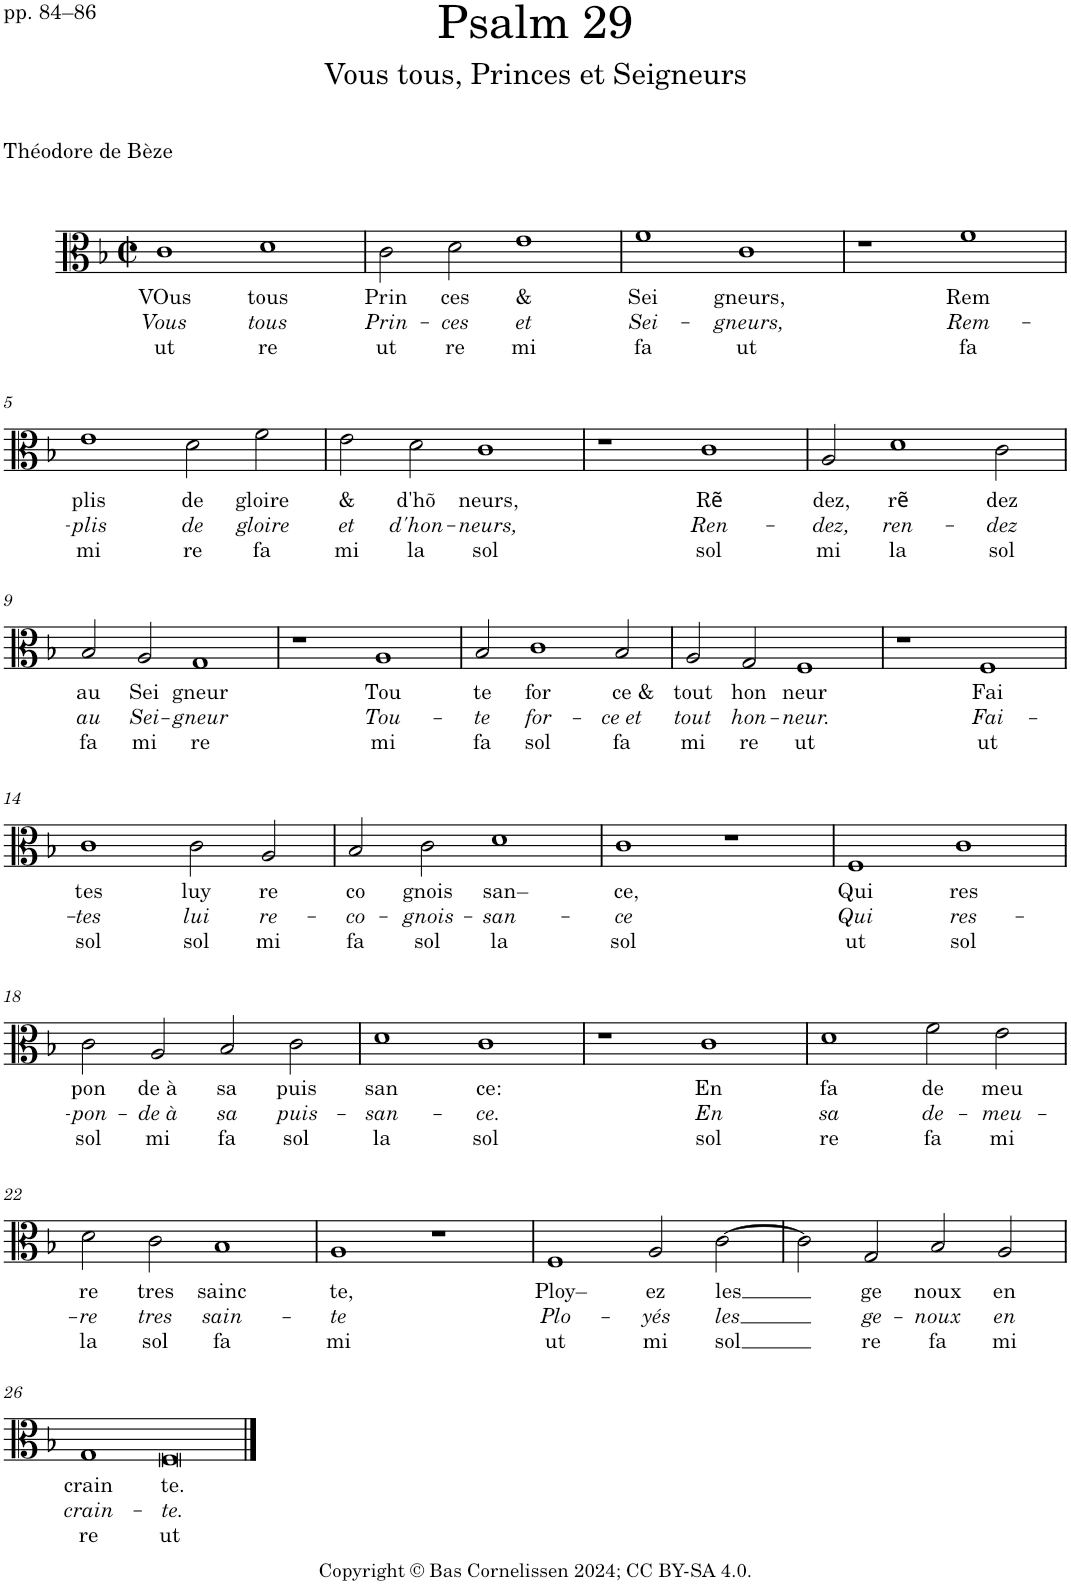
**kern	**text	**text	**text
*part1	*part1	*part1	*part1
*staff1	*staff1	*staff1	*staff1
*I"Voice	*	*	*
*I'Vo.	*	*	*
*clefC3	*	*	*
*k[b-]	*	*	*
*M4/2	*	*	*
*met(c|)	*	*	*
=1	=1	=1	=1
!	!LO:LY:b	!LO:LY:b	!LO:LY:b
1c	VOus	Vous	ut
!	!LO:LY:b	!LO:LY:b	!LO:LY:b
1d	tous	tous	re
=2	=2	=2	=2
!	!LO:LY:b	!LO:LY:b	!LO:LY:b
2c\	Prin	Prin-	ut
!	!LO:LY:b	!LO:LY:b	!LO:LY:b
2d\	ces	-ces	re
!	!LO:LY:b	!LO:LY:b	!LO:LY:b
1e	&	et	mi
=3	=3	=3	=3
!	!LO:LY:b	!LO:LY:b	!LO:LY:b
1f	Sei	Sei-	fa
!	!LO:LY:b	!LO:LY:b	!LO:LY:b
1c	gneurs,	-gneurs,	ut
=4	=4	=4	=4
1r	.	.	.
!	!LO:LY:b	!LO:LY:b	!LO:LY:b
1f	Rem	Rem-	fa
!!LO:LB:g=z
=5	=5	=5	=5
!	!LO:LY:b	!LO:LY:b	!LO:LY:b
1e	plis	-plis	mi
!	!LO:LY:b	!LO:LY:b	!LO:LY:b
2d\	de	de	re
!	!LO:LY:b	!LO:LY:b	!LO:LY:b
2f\	gloire	gloire	fa
=6	=6	=6	=6
!	!LO:LY:b	!LO:LY:b	!LO:LY:b
2e\	&	et	mi
!	!LO:LY:b	!LO:LY:b	!LO:LY:b
2d\	d'hõ	d'hon-	la
!	!LO:LY:b	!LO:LY:b	!LO:LY:b
1c	neurs,	-neurs,	sol
=7	=7	=7	=7
1r	.	.	.
!	!LO:LY:b	!LO:LY:b	!LO:LY:b
1c	Rẽ	Ren-	sol
=8	=8	=8	=8
!	!LO:LY:b	!LO:LY:b	!LO:LY:b
2A/	dez,	-dez,	mi
!	!LO:LY:b	!LO:LY:b	!LO:LY:b
1d	rẽ	ren-	la
!	!LO:LY:b	!LO:LY:b	!LO:LY:b
2c\	dez	-dez	sol
!!LO:LB:g=z
=9	=9	=9	=9
!	!LO:LY:b	!LO:LY:b	!LO:LY:b
2B-/	au	au	fa
!	!LO:LY:b	!LO:LY:b	!LO:LY:b
2A/	Sei	Sei-	mi
!	!LO:LY:b	!LO:LY:b	!LO:LY:b
1G	gneur	-gneur	re
=10	=10	=10	=10
1r	.	.	.
!	!LO:LY:b	!LO:LY:b	!LO:LY:b
1A	Tou	Tou-	mi
=11	=11	=11	=11
!	!LO:LY:b	!LO:LY:b	!LO:LY:b
2B-/	te	-te	fa
!	!LO:LY:b	!LO:LY:b	!LO:LY:b
1c	for	for-	sol
!	!LO:LY:b	!LO:LY:b	!LO:LY:b
2B-/	ce &	-ce et	fa
=12	=12	=12	=12
!	!LO:LY:b	!LO:LY:b	!LO:LY:b
2A/	tout	tout	mi
!	!LO:LY:b	!LO:LY:b	!LO:LY:b
2G/	hon	hon-	re
!	!LO:LY:b	!LO:LY:b	!LO:LY:b
1F	neur	-neur.	ut
=13	=13	=13	=13
1r	.	.	.
!	!LO:LY:b	!LO:LY:b	!LO:LY:b
1F	Fai	Fai-	ut
!!LO:LB:g=z
=14	=14	=14	=14
!	!LO:LY:b	!LO:LY:b	!LO:LY:b
1c	tes	-tes	sol
!	!LO:LY:b	!LO:LY:b	!LO:LY:b
2c\	luy	lui	sol
!	!LO:LY:b	!LO:LY:b	!LO:LY:b
2A/	re	re-	mi
=15	=15	=15	=15
!	!LO:LY:b	!LO:LY:b	!LO:LY:b
2B-/	co	-co-	fa
!	!LO:LY:b	!LO:LY:b	!LO:LY:b
2c\	gnois	-gnois-	sol
!	!LO:LY:b	!LO:LY:b	!LO:LY:b
1d	san–	-san-	la
=16	=16	=16	=16
!	!LO:LY:b	!LO:LY:b	!LO:LY:b
1c	ce,	-ce	sol
1r	.	.	.
=17	=17	=17	=17
!	!LO:LY:b	!LO:LY:b	!LO:LY:b
1F	Qui	Qui	ut
!	!LO:LY:b	!LO:LY:b	!LO:LY:b
1c	res	res-	sol
!!LO:LB:g=z
=18	=18	=18	=18
!	!LO:LY:b	!LO:LY:b	!LO:LY:b
2c\	pon	-pon-	sol
!	!LO:LY:b	!LO:LY:b	!LO:LY:b
2A/	de à	-de à	mi
!	!LO:LY:b	!LO:LY:b	!LO:LY:b
2B-/	sa	sa	fa
!	!LO:LY:b	!LO:LY:b	!LO:LY:b
2c\	puis	puis-	sol
=19	=19	=19	=19
!	!LO:LY:b	!LO:LY:b	!LO:LY:b
1d	san	-san-	la
!	!LO:LY:b	!LO:LY:b	!LO:LY:b
1c	ce:	-ce.	sol
=20	=20	=20	=20
1r	.	.	.
!	!LO:LY:b	!LO:LY:b	!LO:LY:b
1c	En	En	sol
=21	=21	=21	=21
!	!LO:LY:b	!LO:LY:b	!LO:LY:b
1d	fa	sa	re
!	!LO:LY:b	!LO:LY:b	!LO:LY:b
2f\	de	de-	fa
!	!LO:LY:b	!LO:LY:b	!LO:LY:b
2e\	meu	-meu-	mi
!!LO:LB:g=z
=22	=22	=22	=22
!	!LO:LY:b	!LO:LY:b	!LO:LY:b
2d\	re	-re	la
!	!LO:LY:b	!LO:LY:b	!LO:LY:b
2c\	tres	tres	sol
!	!LO:LY:b	!LO:LY:b	!LO:LY:b
1B-	sainc	sain-	fa
=23	=23	=23	=23
!	!LO:LY:b	!LO:LY:b	!LO:LY:b
1A	te,	-te	mi
1r	.	.	.
=24	=24	=24	=24
!	!LO:LY:b	!LO:LY:b	!LO:LY:b
1F	Ploy–	Plo-	ut
!	!LO:LY:b	!LO:LY:b	!LO:LY:b
2A/	ez	-yés	mi
!	!LO:LY:b	!LO:LY:b	!LO:LY:b
[2c\	les	les	sol
=25	=25	=25	=25
2c\]	.	.	.
!	!LO:LY:b	!LO:LY:b	!LO:LY:b
2G/	ge	ge-	re
!	!LO:LY:b	!LO:LY:b	!LO:LY:b
2B-/	noux	-noux	fa
!	!LO:LY:b	!LO:LY:b	!LO:LY:b
2A/	en	en	mi
!!LO:LB:g=z
=26	=26	=26	=26
!	!LO:LY:b	!LO:LY:b	!LO:LY:b
1G	crain	crain-	re
!	!LO:LY:b	!LO:LY:b	!LO:LY:b
1F	te.	-te.	ut
==	==	==	==
*-	*-	*-	*-
